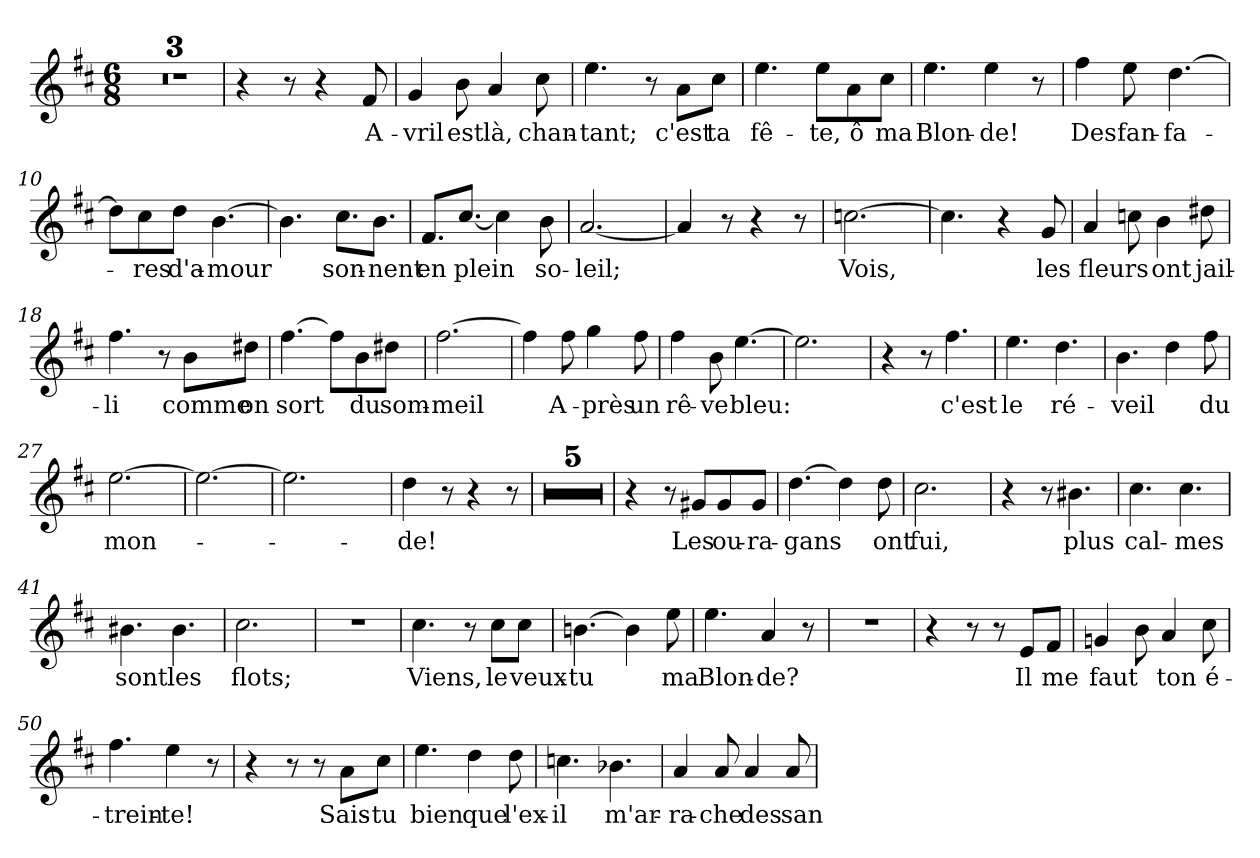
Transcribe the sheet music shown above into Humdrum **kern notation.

**kern	**text
*part1	*part1
*staff1	*staff1
*clefG2	*
*k[f#c#]	*
*M6/8	*
=1	=1
2.r	.
=2	=2
2.r	.
=3	=3
2.r	.
=4	=4
4r	.
8r	.
4r	.
!	!LO:LY:b
8f#/	A-
=5	=5
!	!LO:LY:b
4g/	-vril
!	!LO:LY:b
8b\	est
!	!LO:LY:b
4a/	là,
!	!LO:LY:b
8cc#\	chan-
=6	=6
!	!LO:LY:b
4.ee\	-tant;
8r	.
!	!LO:LY:b
8a\L	c'est
!	!LO:LY:b
8cc#\J	ta
=7	=7
!	!LO:LY:b
4.ee\	fê-
!	!LO:LY:b
8ee\L	-te,
!	!LO:LY:b
8a\	ô
!	!LO:LY:b
8cc#\J	ma
=8	=8
!	!LO:LY:b
4.ee\	Blon-
!	!LO:LY:b
4ee\	-de!
8r	.
=9	=9
!	!LO:LY:b
4ff#\	Des
!	!LO:LY:b
8ee\	fan-
!	!LO:LY:b
[4.dd\	-fa-
=10	=10
8dd\L]	.
!	!LO:LY:b
8cc#\	-res
!	!LO:LY:b
8dd\J	d'a-
!	!LO:LY:b
[4.b\	-mour
!!LO:LB:g=z
=11	=11
4.b\]	.
!	!LO:LY:b
8.cc#\L	son-
!	!LO:LY:b
8.b\J	-nent
=12	=12
!	!LO:LY:b
8.f#/L	en
!	!LO:LY:b
[8.cc#/J	plein
4cc#\]	.
!	!LO:LY:b
8b\	so-
=13	=13
!	!LO:LY:b
[2.a/	-leil;
=14	=14
4a/]	.
8r	.
4r	.
8r	.
=15	=15
!	!LO:LY:b
[2.ccn\	Vois,
=16	=16
4.cc\]	.
4r	.
!	!LO:LY:b
8g/	les
=17	=17
!	!LO:LY:b
4a/	fleurs
8ccn\	.
!	!LO:LY:b
4b\	ont
!	!LO:LY:b
8dd#X\	jail-
=18	=18
!	!LO:LY:b
4.ff#\	-li
8r	.
!	!LO:LY:b
8b\L	comme
!	!LO:LY:b
8dd#X\J	on
=19	=19
!	!LO:LY:b
[4.ff#\	sort
8ff#\L]	.
!	!LO:LY:b
8b\	du
!	!LO:LY:b
8dd#X\J	som-
=20	=20
!	!LO:LY:b
[2.ff#\	-meil
!!LO:LB:g=z
=21	=21
4ff#\]	.
!	!LO:LY:b
8ff#\	A-
!	!LO:LY:b
4gg\	-près
!	!LO:LY:b
8ff#\	un
=22	=22
!	!LO:LY:b
4ff#\	rê-
!	!LO:LY:b
8b\	-ve
!	!LO:LY:b
[4.ee\	bleu:
=23	=23
2.ee\]	.
=24	=24
4r	.
8r	.
!	!LO:LY:b
4.ff#\	c'est
=25	=25
!	!LO:LY:b
4.ee\	le
!	!LO:LY:b
4.dd\	ré-
=26	=26
!	!LO:LY:b
4.b\	-veil
4dd\	.
!	!LO:LY:b
8ff#\	du
=27	=27
!	!LO:LY:b
[2.ee\	mon-
=28	=28
2.ee\_	.
=29	=29
2.ee\]	.
=30	=30
!	!LO:LY:b
4dd\	-de!
8r	.
4r	.
8r	.
=31	=31
2.r	.
=32	=32
2.r	.
=33	=33
2.r	.
=34	=34
2.r	.
!!LO:LB:g=z
=35	=35
2.r	.
=36	=36
4r	.
8r	.
!	!LO:LY:b
8g#X/L	Les
!	!LO:LY:b
8g#/	ou-
!	!LO:LY:b
8g#/J	-ra-
=37	=37
!	!LO:LY:b
[4.dd\	-gans
4dd\]	.
!	!LO:LY:b
8dd\	ont
=38	=38
!	!LO:LY:b
2.cc#\	fui,
=39	=39
4r	.
8r	.
!	!LO:LY:b
4.b#X\	plus
=40	=40
!	!LO:LY:b
4.cc#\	cal-
!	!LO:LY:b
4.cc#\	-mes
=41	=41
!	!LO:LY:b
4.b#X\	sont
!	!LO:LY:b
4.b#\	les
=42	=42
!	!LO:LY:b
2.cc#\	flots;
=43	=43
2.r	.
=44	=44
!	!LO:LY:b
4.cc#\	Viens,
8r	.
!	!LO:LY:b
8cc#\L	le
!	!LO:LY:b
8cc#\J	veux-
=45	=45
!	!LO:LY:b
[4.bn\	-tu
4bn\]	.
!	!LO:LY:b
8ee\	ma
!!LO:LB:g=z
=46	=46
!	!LO:LY:b
4.ee\	Blon-
!	!LO:LY:b
4a/	-de?
8r	.
=47	=47
2.r	.
=48	=48
4r	.
8r	.
8r	.
!	!LO:LY:b
8e/L	Il
!	!LO:LY:b
8f#/J	me
=49	=49
!	!LO:LY:b
4gn/	faut
8b\	.
!	!LO:LY:b
4a/	ton
!	!LO:LY:b
8cc#\	é-
=50	=50
!	!LO:LY:b
4.ff#\	-trein-
!	!LO:LY:b
4ee\	-te!
8r	.
=51	=51
4r	.
8r	.
8r	.
!	!LO:LY:b
8a\L	Sais-
!	!LO:LY:b
8cc#\J	-tu
=52	=52
!	!LO:LY:b
4.ee\	bien
!	!LO:LY:b
4dd\	que
!	!LO:LY:b
8dd\	l'ex-
=53	=53
!	!LO:LY:b
4.ccn\	-il
!	!LO:LY:b
4.b-X\	m'ar-
=54	=54
!	!LO:LY:b
4a/	-ra-
!	!LO:LY:b
8a/	-che
!	!LO:LY:b
4a/	des
!	!LO:LY:b
8a/	san-
=	=
*-	*-
